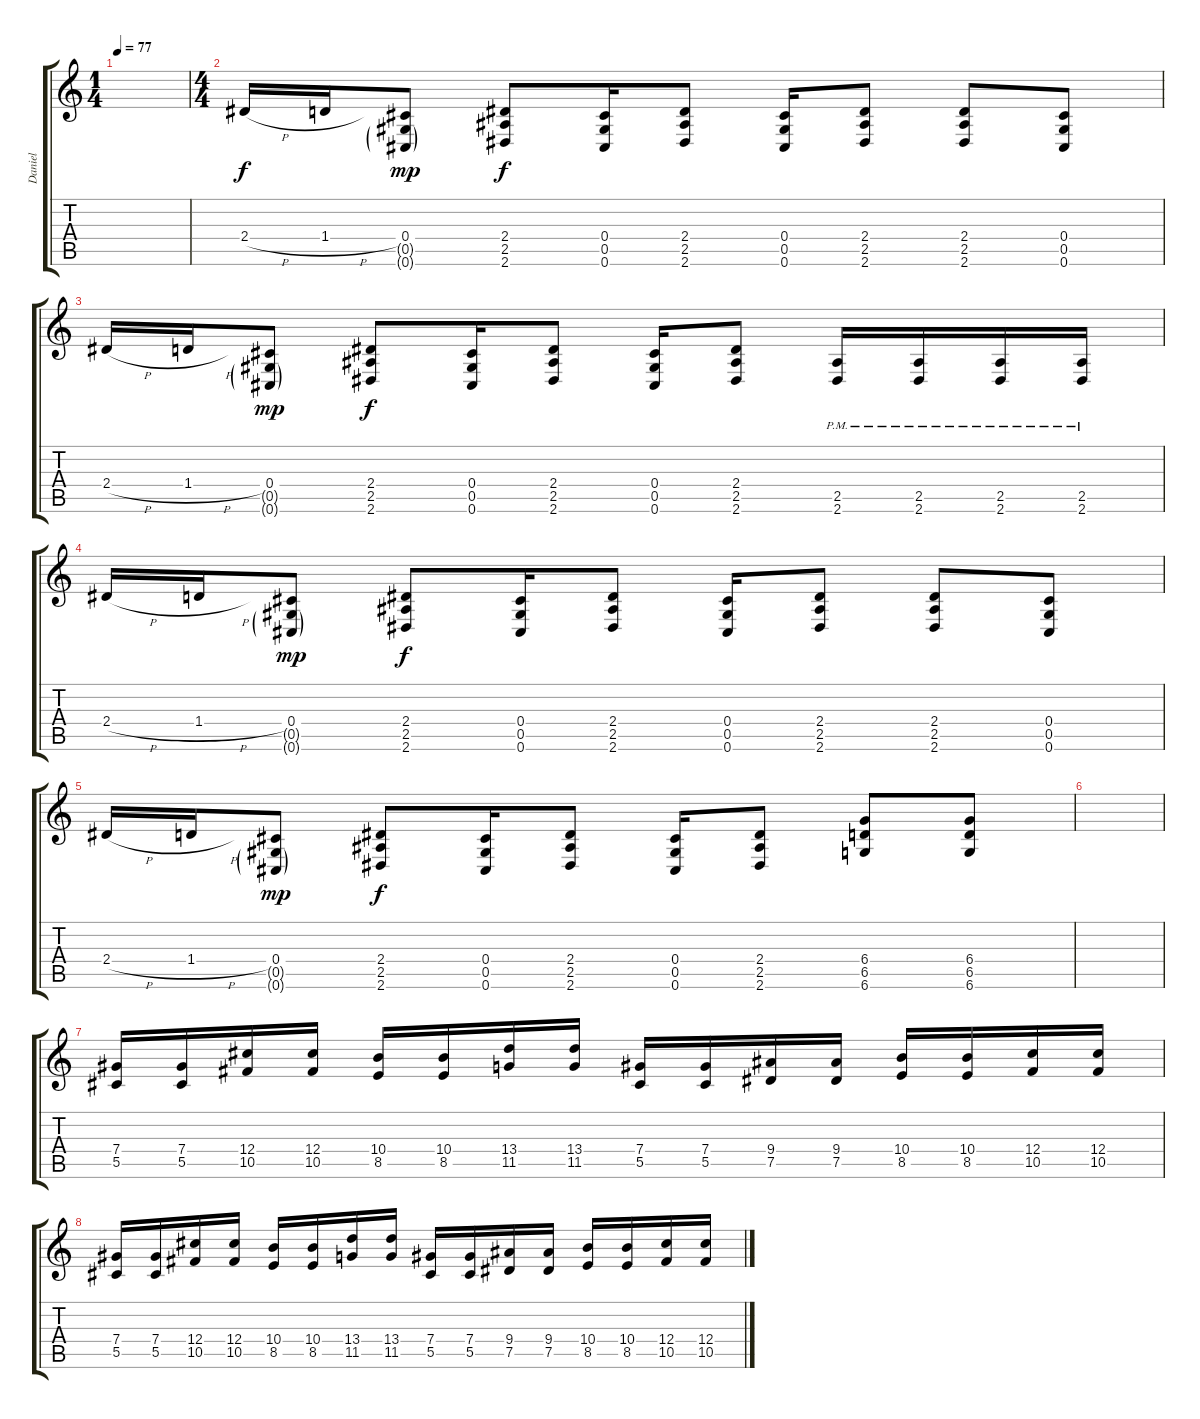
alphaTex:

\track ("Daniel" "Daniel") {instrument distortionguitar}
\staff {score tabs}
\tuning (Eb4 Bb3 Gb3 Db3 Ab2 Db2) {hide}
\ts (1 4)
\tempo 77
\clef g2
\ks c
|
\ts (4 4)
2.4{h}.16 1.4{h}.16 (0.4 0.5{g} 0.6{g}).8{dy mp} (2.4 2.5 2.6).8{dy f} (0.4 0.5 0.6).16 (2.4 2.5 2.6).8 (0.4 0.5 0.6).16 (2.4 2.5 2.6).8 (2.4 2.5 2.6).8 (0.4 0.5 0.6).8 |
2.4{h}.16 1.4{h}.16 (0.4 0.5{g} 0.6{g}).8{dy mp} (2.4 2.5 2.6).8{dy f} (0.4 0.5 0.6).16 (2.4 2.5 2.6).8 (0.4 0.5 0.6).16 (2.4 2.5 2.6).8 (2.5{pm} 2.6{pm}).16 (2.5{pm} 2.6{pm}).16 (2.5{pm} 2.6{pm}).16 (2.5{pm} 2.6{pm}).16 |
2.4{h}.16 1.4{h}.16 (0.4 0.5{g} 0.6{g}).8{dy mp} (2.4 2.5 2.6).8{dy f} (0.4 0.5 0.6).16 (2.4 2.5 2.6).8 (0.4 0.5 0.6).16 (2.4 2.5 2.6).8 (2.4 2.5 2.6).8 (0.4 0.5 0.6).8 |
2.4{h}.16 1.4{h}.16 (0.4 0.5{g} 0.6{g}).8{dy mp} (2.4 2.5 2.6).8{dy f} (0.4 0.5 0.6).16 (2.4 2.5 2.6).8 (0.4 0.5 0.6).16 (2.4 2.5 2.6).8 (6.4 6.5 6.6).8 (6.4 6.5 6.6).8 |
|
(7.4 5.5).16 (7.4 5.5).16 (12.4 10.5).16 (12.4 10.5).16 (10.4 8.5).16 (10.4 8.5).16 (13.4 11.5).16 (13.4 11.5).16 (7.4 5.5).16 (7.4 5.5).16 (9.4 7.5).16 (9.4 7.5).16 (10.4 8.5).16 (10.4 8.5).16 (12.4 10.5).16 (12.4 10.5).16 |
(7.4 5.5).16 (7.4 5.5).16 (12.4 10.5).16 (12.4 10.5).16 (10.4 8.5).16 (10.4 8.5).16 (13.4 11.5).16 (13.4 11.5).16 (7.4 5.5).16 (7.4 5.5).16 (9.4 7.5).16 (9.4 7.5).16 (10.4 8.5).16 (10.4 8.5).16 (12.4 10.5).16 (12.4 10.5).16
